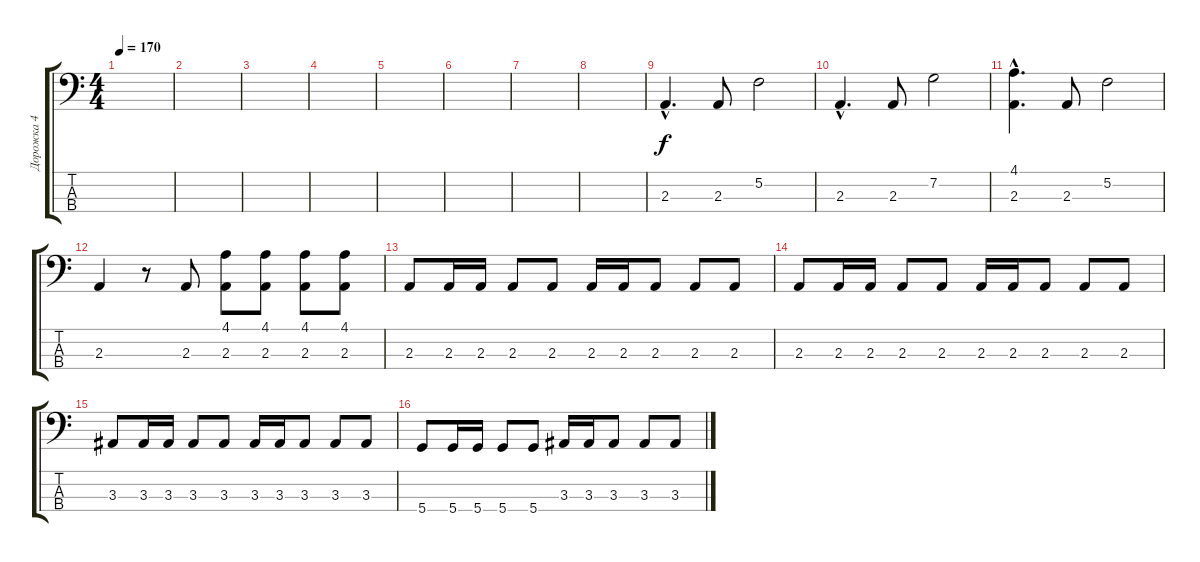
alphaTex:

\track ("Дорожка 4" "Дорожка 4") {instrument slapbass1}
\staff {score tabs}
\tuning (F2 C2 G1 D1) {hide}
\ts (4 4)
\tempo 170
\clef f4
\ks c
|
|
|
|
|
|
|
|
2.3{hac}.4{d} 2.3.8 5.2.2 |
2.3{hac}.4{d} 2.3.8 7.2.2 |
(4.1{hac} 2.3{hac}).4{d} 2.3.8 5.2.2 |
2.3.4 r.8 2.3.8 (4.1 2.3).8 (4.1 2.3).8 (4.1 2.3).8 (4.1 2.3).8 |
2.3.8 2.3.16 2.3.16 2.3.8 2.3.8 2.3.16 2.3.16 2.3.8 2.3.8 2.3.8 |
2.3.8 2.3.16 2.3.16 2.3.8 2.3.8 2.3.16 2.3.16 2.3.8 2.3.8 2.3.8 |
3.3.8 3.3.16 3.3.16 3.3.8 3.3.8 3.3.16 3.3.16 3.3.8 3.3.8 3.3.8 |
5.4.8 5.4.16 5.4.16 5.4.8 5.4.8 3.3.16 3.3.16 3.3.8 3.3.8 3.3.8
